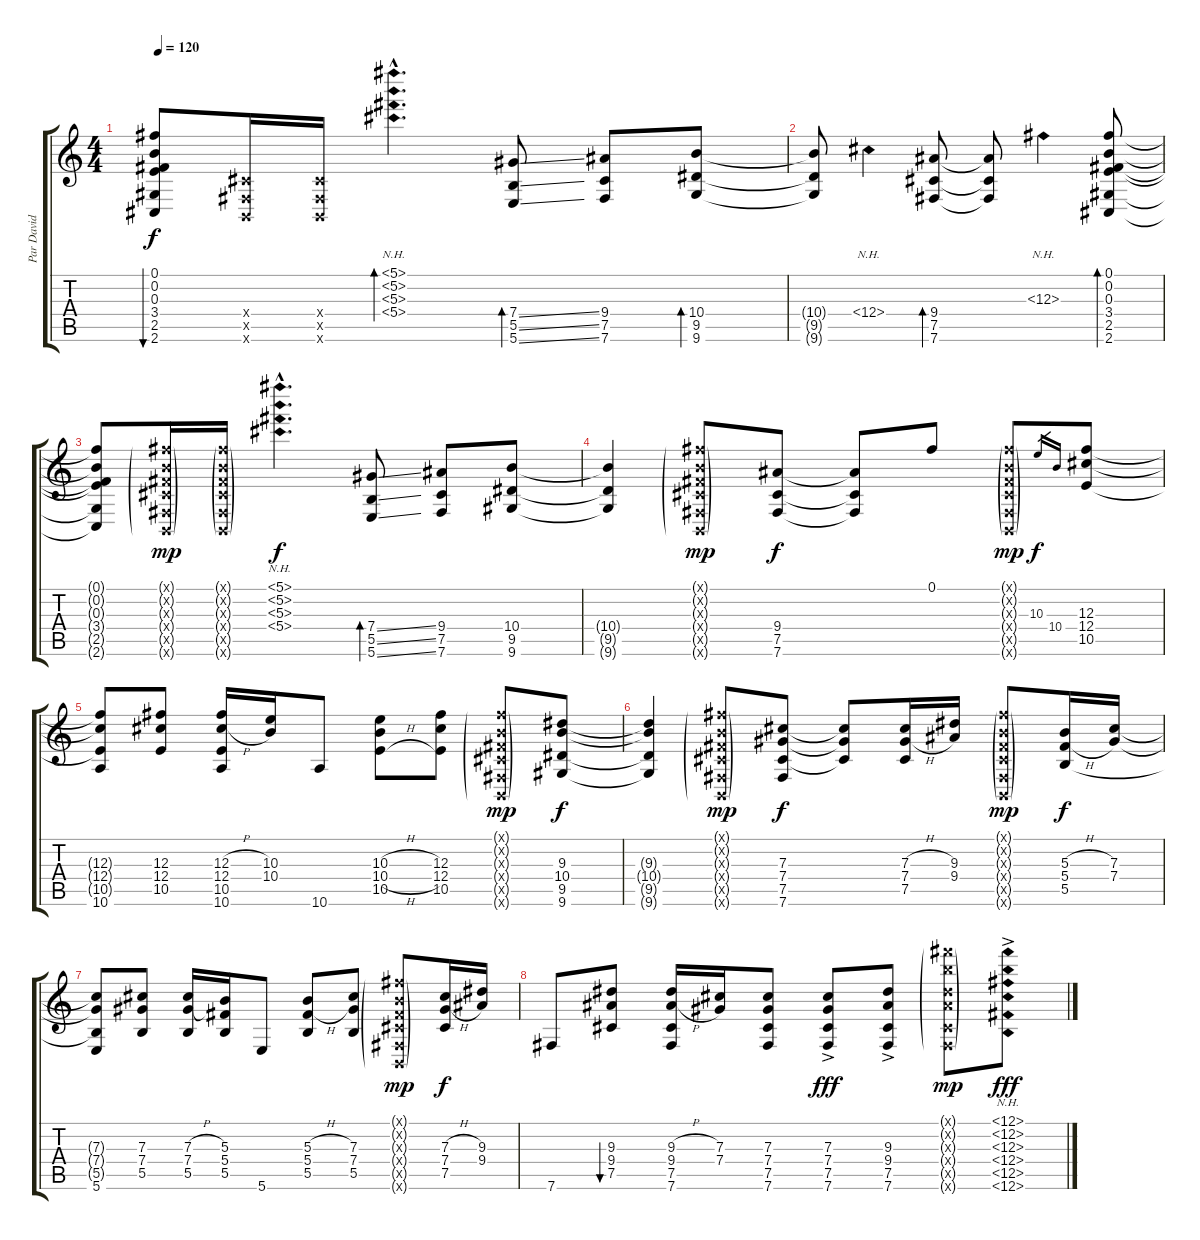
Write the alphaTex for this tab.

\track ("Par David Cloutier" "Par David ") {instrument acousticguitarsteel}
\staff {score tabs}
\tuning (Gb4 B3 Gb3 Db3 Gb2 B1) {hide}
\ts (4 4)
\tempo 120
\clef g2
\ks c
(0.1 0.2 0.3 3.4 2.5 2.6).8{bu 480 dy f} (0.4{x} 0.5{x} 0.6{x}).16 (0.4{x} 0.5{x} 0.6{x}).16 (5.1{nh hac} 5.2{nh hac} 5.3{nh hac} 5.4{nh hac}).4{d bd 60} (7.4{ss} 5.5{ss} 5.6{ss}).8{bd 30} (9.4 7.5 7.6).8 (10.4 9.5 9.6).8{bd 60} |
(10.4{t} 9.5{t} 9.6{t}).8 12.4{nh}.4 (9.4 7.5 7.6).8{bd 60} (9.4{t} 7.5{t} 7.6{t}).8 12.3{nh}.4 (0.1 0.2 0.3 3.4 2.5 2.6).8{bd 120} |
(0.1{t} 0.2{t} 0.3{t} 3.4{t} 2.5{t} 2.6{t}).8 (0.1{g x} 0.2{g x} 0.3{g x} 0.4{g x} 0.5{g x} 0.6{g x}).16{dy mp} (0.1{g x} 0.2{g x} 0.3{g x} 0.4{g x} 0.5{g x} 0.6{g x}).16 (5.1{nh hac} 5.2{nh hac} 5.3{nh hac} 5.4{nh hac}).4{d dy f} (7.4{ss} 5.5{ss} 5.6{ss}).8{bd 60} (9.4 7.5 7.6).8 (10.4 9.5 9.6).8 |
(10.4{t} 9.5{t} 9.6{t}).4 (0.1{g x} 0.2{g x} 0.3{g x} 0.4{g x} 0.5{g x} 0.6{g x}).8{dy mp} (9.4 7.5 7.6).8{dy f} (9.4{t} 7.5{t} 7.6{t}).8 0.1.8 (0.1{g x} 0.2{g x} 0.3{g x} 0.4{g x} 0.5{g x} 0.6{g x}).8{dy mp} 10.3.16{gr dy f} 10.4.16{gr} (12.3 12.4 10.5).8 |
(12.3{t} 12.4{t} 10.5{t} 10.6).8 (12.3 12.4 10.5).8 (12.3{h} 12.4{h} 10.5 10.6).16 (10.3 10.4).16 10.6.8 (10.3{h} 10.4{h} 10.5{h}).8 (12.3 12.4 10.5).8 (0.1{g x} 0.2{g x} 0.3{g x} 0.4{g x} 0.5{g x} 0.6{g x}).8{dy mp} (9.3 10.4 9.5 9.6).8{dy f} |
(9.3{t} 10.4{t} 9.5{t} 9.6{t}).4 (0.1{g x} 0.2{g x} 0.3{g x} 0.4{g x} 0.5{g x} 0.6{g x}).8{dy mp} (7.3 7.4 7.5 7.6).8{dy f} (7.3{t} 7.4{t} 7.5{t}).8 (7.3{h} 7.4{h} 7.5).16 (9.3 9.4).16 (0.1{g x} 0.2{g x} 0.3{g x} 0.4{g x} 0.5{g x} 0.6{g x}).8{dy mp} (5.3{h} 5.4{h} 5.5).16{dy f} (7.3 7.4).16 |
(7.3{t} 7.4{t} 5.5{t} 5.6).8 (7.3 7.4 5.5).8 (7.3{h} 7.4{h} 5.5).16 (5.3 5.4 5.5).16 5.6.8 (5.3{h} 5.4{h} 5.5).8 (7.3 7.4 5.5).8 (0.1{g x} 0.2{g x} 0.3{g x} 0.4{g x} 0.5{g x} 0.6{g x}).8{dy mp} (7.3{h} 7.4{h} 7.5).16{dy f} (9.3 9.4).16 |
7.6.8 (9.3 9.4 7.5).8{bu 120} (9.3{h} 9.4{h} 7.5 7.6).16 (7.3 7.4).16 (7.3 7.4 7.5 7.6).8 (7.3{ac} 7.4{ac} 7.5{ac} 7.6{ac}).8{dy fff} (9.3{ac} 9.4{ac} 7.5{ac} 7.6{ac}).8 (12.1{g x} 12.2{g x} 9.3{g x} 9.4{g x} 7.5{g x} 7.6{g x}).8{dy mp} (12.1{nh ac} 12.2{nh ac} 12.3{nh ac} 12.4{nh ac} 12.5{nh ac} 0.6{nh ac}).8{dy fff}
